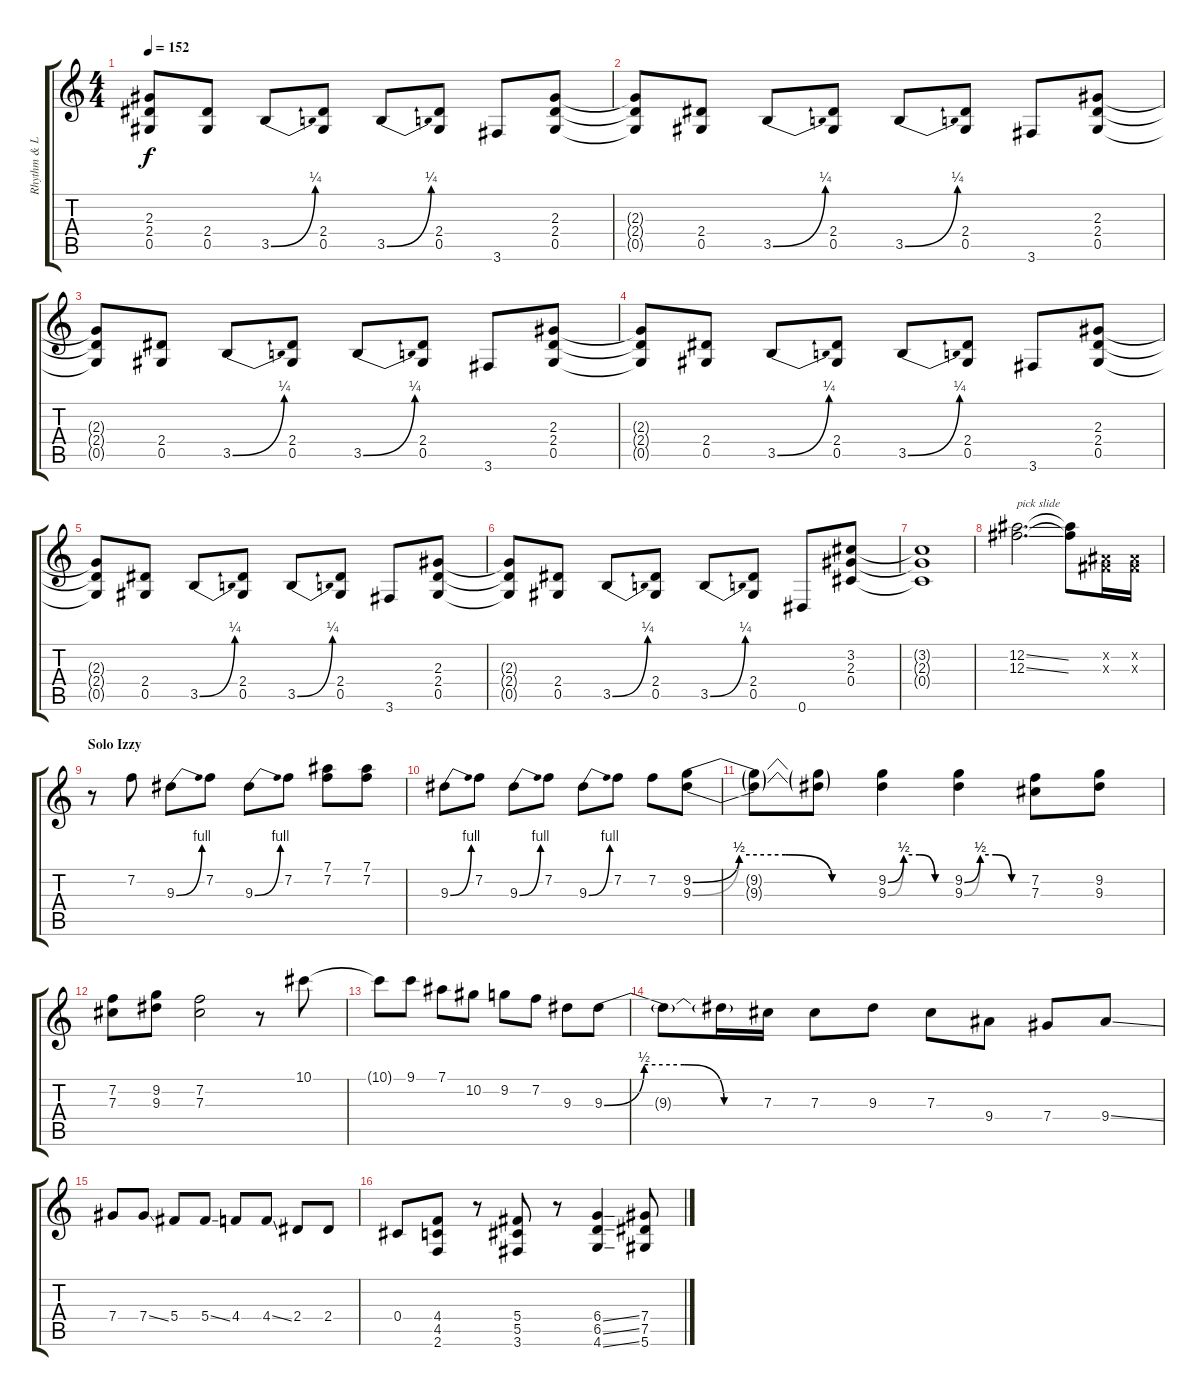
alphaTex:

\track ("Rhythm & Lead Guitar - Izzy Stradlin'" "Rhythm & L") {instrument distortionguitar}
\staff {score tabs}
\tuning (Eb4 Bb3 Gb3 Db3 Ab2 Eb2) {hide}
\ts (4 4)
\tempo 152
\clef g2
\ks c
(2.3{t} 2.4{t} 0.5{t}).8{dy f} (2.4 0.5).8 3.5{be (bend 0 0 60 1)}.8 (2.4 0.5).8 3.5{be (bend 0 0 60 1)}.8 (2.4 0.5).8 3.6.8 (2.3 2.4 0.5).8 |
(2.3{t} 2.4{t} 0.5{t}).8 (2.4 0.5).8 3.5{be (bend 0 0 60 1)}.8 (2.4 0.5).8 3.5{be (bend 0 0 60 1)}.8 (2.4 0.5).8 3.6.8 (2.3 2.4 0.5).8 |
(2.3{t} 2.4{t} 0.5{t}).8 (2.4 0.5).8 3.5{be (bend 0 0 60 1)}.8 (2.4 0.5).8 3.5{be (bend 0 0 60 1)}.8 (2.4 0.5).8 3.6.8 (2.3 2.4 0.5).8 |
(2.3{t} 2.4{t} 0.5{t}).8 (2.4 0.5).8 3.5{be (bend 0 0 60 1)}.8 (2.4 0.5).8 3.5{be (bend 0 0 60 1)}.8 (2.4 0.5).8 3.6.8 (2.3 2.4 0.5).8 |
(2.3{t} 2.4{t} 0.5{t}).8 (2.4 0.5).8 3.5{be (bend 0 0 60 1)}.8 (2.4 0.5).8 3.5{be (bend 0 0 60 1)}.8 (2.4 0.5).8 3.6.8 (2.3 2.4 0.5).8 |
(2.3{t} 2.4{t} 0.5{t}).8 (2.4 0.5).8 3.5{be (bend 0 0 60 1)}.8 (2.4 0.5).8 3.5{be (bend 0 0 60 1)}.8 (2.4 0.5).8 0.6.8 (3.2 2.3 0.4).8 |
(3.2{t} 2.3{t} 0.4{t}).1 |
(12.2{ss} 12.3{ss}).2{d txt "pick slide"} (12.2{t} 12.3{t}).8 (0.2{x} 0.3{x}).16 (0.2{x} 0.3{x}).16 |
\section ("" "Solo Izzy")
r.8{volume 14} 7.2.8 9.3{be (bend 0 0 60 4)}.8 7.2.8 9.3{be (bend 0 0 60 4)}.8 7.2.8 (7.1 7.2).8 (7.1 7.2).8 |
9.3{be (bend 0 0 60 4)}.8 7.2.8 9.3{be (bend 0 0 60 4)}.8 7.2.8 9.3{be (bend 0 0 60 4)}.8 7.2.8 7.2.8 (9.2{be (custom 0 0 15 2 30 2 45 0 60 0)} 9.3{be (custom 0 0 15 2 30 2 45 0 60 0)}).8 |
(9.2{t} 9.3{t}).8 (9.2{t} 9.3{t}).8 (9.2{be (custom 0 0 15 2 30 2 45 0 60 0)} 9.3{be (custom 0 0 15 2 30 2 45 0 60 0)}).4 (9.2{be (custom 0 0 15 2 30 2 45 0 60 0)} 9.3{be (custom 0 0 15 2 30 2 45 0 60 0)}).4 (7.2 7.3).8 (9.2 9.3).8 |
(7.2 7.3).8 (9.2 9.3).8 (7.2 7.3).2 r.8 10.1.8 |
10.1{t}.8 9.1.8 7.1.8 10.2.8 9.2.8 7.2.8 9.3.8 9.3{be (custom 0 0 15 2 30 2 45 0 60 0)}.8 |
9.3{t}.8 9.3{t}.16 7.3.16 7.3.8 9.3.8 7.3.8 9.4.8 7.4.8 9.4{ss}.8 |
7.4.8 7.4{ss}.8 5.4.8 5.4{ss}.8 4.4.8 4.4{ss}.8 2.4.8 2.4.8 |
0.4.8 (4.4 4.5 2.6).8 r.8 (5.4 5.5 3.6).8 r.8 (6.4{ss} 6.5{ss} 4.6{ss}).4 (7.4 7.5 5.6).8
